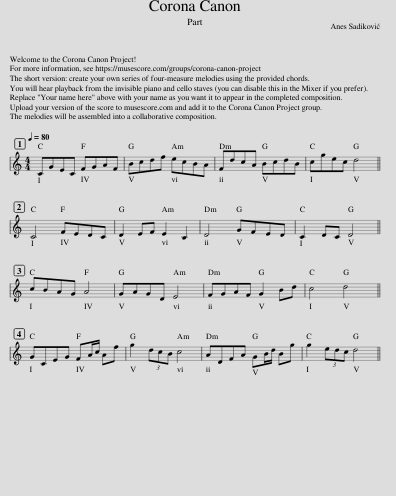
X:1
%%score 1 2 3
L:1/8
Q:1/4=80
M:4/4
I:linebreak $
K:C
V:1 treble
V:2 treble
V:3 bass
V:1
 CGEC FGAF | Bcdf ecBA | FdcA BcdB | cgec d4 ||$ C4 FEDC | %5
 D2 EF E2 C2 | D4 GFED | C2 DC D4 ||$ cBAG A4 | GAGD E4 | %10
 FGAF G2 Bd | c4 d4 ||$ GCEG FA/c/ Af | g2 (3dcB c4 | ADFA GB/d/ Bg | %15
 g2 (3edc d4 || %16
V:2
 [EGc]4 [FAc]4 | [DGB]4 [CEA]4 | [DFA]4 [DGB]4 | [EGc]4 [DGB]4 ||$ [EGc]4 [FAc]4 | %5
 [DGB]4 [CEA]4 | [DFA]4 [DGB]4 | [EGc]4 [DGB]4 ||$ [EGc]4 [FAc]4 | [DGB]4 [CEA]4 | %10
 [DFA]4 [DGB]4 | [EGc]4 [DGB]4 ||$ [EGc]4 [FAc]4 | [DGB]4 [CEA]4 | [DFA]4 [DGB]4 | %15
 [EGc]4 [DGB]4 || %16
V:3
 C,4 F,4 | G,4 A,4 | D,4 G,4 | C,4 G,,4 ||$ C,4 F,4 | %5
 G,4 A,4 | D,4 G,4 | C,4 G,,4 ||$ C,4 F,4 | G,4 A,4 | %10
 D,4 G,4 | C,4 G,,4 ||$ C,4 F,4 | G,4 A,4 | D,4 G,4 | %15
 C,4 G,,4 || %16
